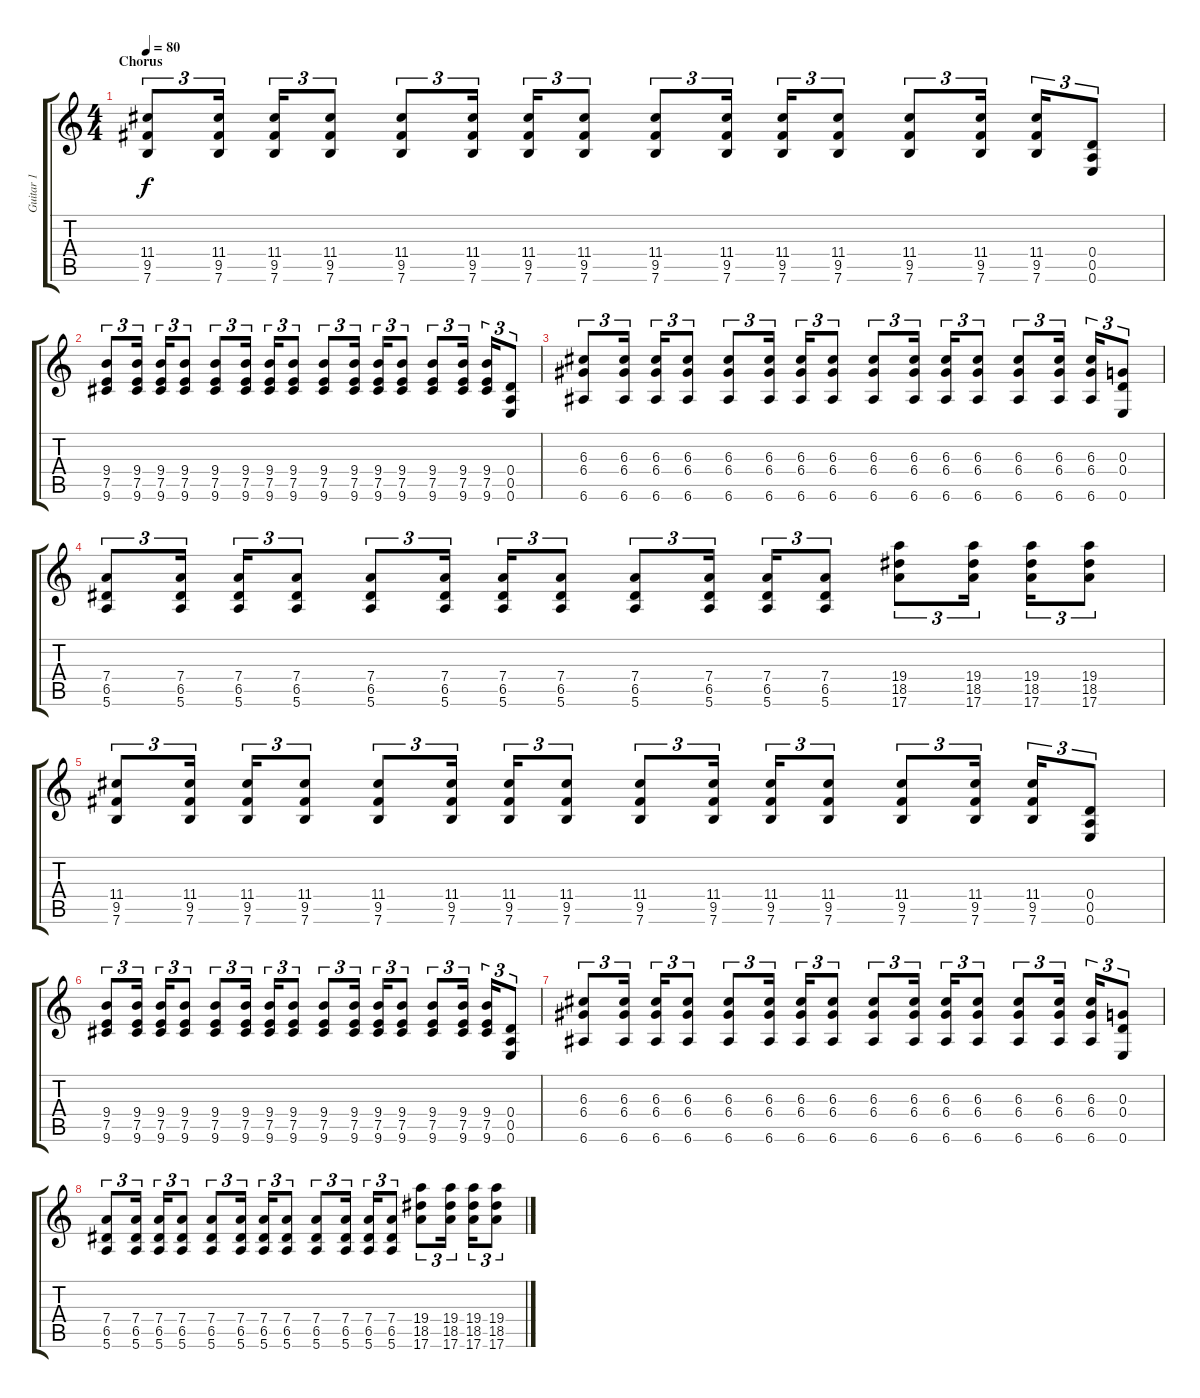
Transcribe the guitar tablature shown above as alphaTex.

\track ("Guitar 1" "Guitar 1") {instrument distortionguitar}
\staff {score tabs}
\tuning (E4 B3 G3 D3 A2 E2) {hide}
\ts (4 4)
\section ("" "Chorus")
\tempo 80
\clef g2
\ks c
(11.4 9.5 7.6).8{tu (3 2) dy f volume 13} (11.4 9.5 7.6).16{tu (3 2) beam splitsecondary} (11.4 9.5 7.6).16{tu (3 2)} (11.4 9.5 7.6).8{tu (3 2)} (11.4 9.5 7.6).8{tu (3 2)} (11.4 9.5 7.6).16{tu (3 2) beam splitsecondary} (11.4 9.5 7.6).16{tu (3 2)} (11.4 9.5 7.6).8{tu (3 2)} (11.4 9.5 7.6).8{tu (3 2)} (11.4 9.5 7.6).16{tu (3 2) beam splitsecondary} (11.4 9.5 7.6).16{tu (3 2)} (11.4 9.5 7.6).8{tu (3 2)} (11.4 9.5 7.6).8{tu (3 2)} (11.4 9.5 7.6).16{tu (3 2) beam splitsecondary} (11.4 9.5 7.6).16{tu (3 2)} (0.4 0.5 0.6).8{tu (3 2)} |
(9.4 7.5 9.6).8{tu (3 2)} (9.4 7.5 9.6).16{tu (3 2) beam splitsecondary} (9.4 7.5 9.6).16{tu (3 2)} (9.4 7.5 9.6).8{tu (3 2)} (9.4 7.5 9.6).8{tu (3 2)} (9.4 7.5 9.6).16{tu (3 2) beam splitsecondary} (9.4 7.5 9.6).16{tu (3 2)} (9.4 7.5 9.6).8{tu (3 2)} (9.4 7.5 9.6).8{tu (3 2)} (9.4 7.5 9.6).16{tu (3 2) beam splitsecondary} (9.4 7.5 9.6).16{tu (3 2)} (9.4 7.5 9.6).8{tu (3 2)} (9.4 7.5 9.6).8{tu (3 2)} (9.4 7.5 9.6).16{tu (3 2) beam splitsecondary} (9.4 7.5 9.6).16{tu (3 2)} (0.4 0.5 0.6).8{tu (3 2)} |
(6.3 6.4 6.6).8{tu (3 2)} (6.3 6.4 6.6).16{tu (3 2) beam splitsecondary} (6.3 6.4 6.6).16{tu (3 2)} (6.3 6.4 6.6).8{tu (3 2)} (6.3 6.4 6.6).8{tu (3 2)} (6.3 6.4 6.6).16{tu (3 2) beam splitsecondary} (6.3 6.4 6.6).16{tu (3 2)} (6.3 6.4 6.6).8{tu (3 2)} (6.3 6.4 6.6).8{tu (3 2)} (6.3 6.4 6.6).16{tu (3 2) beam splitsecondary} (6.3 6.4 6.6).16{tu (3 2)} (6.3 6.4 6.6).8{tu (3 2)} (6.3 6.4 6.6).8{tu (3 2)} (6.3 6.4 6.6).16{tu (3 2) beam splitsecondary} (6.3 6.4 6.6).16{tu (3 2)} (0.3 0.4 0.6).8{tu (3 2)} |
(7.4 6.5 5.6).8{tu (3 2)} (7.4 6.5 5.6).16{tu (3 2) beam splitsecondary} (7.4 6.5 5.6).16{tu (3 2)} (7.4 6.5 5.6).8{tu (3 2)} (7.4 6.5 5.6).8{tu (3 2)} (7.4 6.5 5.6).16{tu (3 2) beam splitsecondary} (7.4 6.5 5.6).16{tu (3 2)} (7.4 6.5 5.6).8{tu (3 2)} (7.4 6.5 5.6).8{tu (3 2)} (7.4 6.5 5.6).16{tu (3 2) beam splitsecondary} (7.4 6.5 5.6).16{tu (3 2)} (7.4 6.5 5.6).8{tu (3 2)} (19.4 18.5 17.6).8{tu (3 2)} (19.4 18.5 17.6).16{tu (3 2) beam splitsecondary} (19.4 18.5 17.6).16{tu (3 2)} (19.4 18.5 17.6).8{tu (3 2)} |
(11.4 9.5 7.6).8{tu (3 2) volume 13} (11.4 9.5 7.6).16{tu (3 2) beam splitsecondary} (11.4 9.5 7.6).16{tu (3 2)} (11.4 9.5 7.6).8{tu (3 2)} (11.4 9.5 7.6).8{tu (3 2)} (11.4 9.5 7.6).16{tu (3 2) beam splitsecondary} (11.4 9.5 7.6).16{tu (3 2)} (11.4 9.5 7.6).8{tu (3 2)} (11.4 9.5 7.6).8{tu (3 2)} (11.4 9.5 7.6).16{tu (3 2) beam splitsecondary} (11.4 9.5 7.6).16{tu (3 2)} (11.4 9.5 7.6).8{tu (3 2)} (11.4 9.5 7.6).8{tu (3 2)} (11.4 9.5 7.6).16{tu (3 2) beam splitsecondary} (11.4 9.5 7.6).16{tu (3 2)} (0.4 0.5 0.6).8{tu (3 2)} |
(9.4 7.5 9.6).8{tu (3 2)} (9.4 7.5 9.6).16{tu (3 2) beam splitsecondary} (9.4 7.5 9.6).16{tu (3 2)} (9.4 7.5 9.6).8{tu (3 2)} (9.4 7.5 9.6).8{tu (3 2)} (9.4 7.5 9.6).16{tu (3 2) beam splitsecondary} (9.4 7.5 9.6).16{tu (3 2)} (9.4 7.5 9.6).8{tu (3 2)} (9.4 7.5 9.6).8{tu (3 2)} (9.4 7.5 9.6).16{tu (3 2) beam splitsecondary} (9.4 7.5 9.6).16{tu (3 2)} (9.4 7.5 9.6).8{tu (3 2)} (9.4 7.5 9.6).8{tu (3 2)} (9.4 7.5 9.6).16{tu (3 2) beam splitsecondary} (9.4 7.5 9.6).16{tu (3 2)} (0.4 0.5 0.6).8{tu (3 2)} |
(6.3 6.4 6.6).8{tu (3 2)} (6.3 6.4 6.6).16{tu (3 2) beam splitsecondary} (6.3 6.4 6.6).16{tu (3 2)} (6.3 6.4 6.6).8{tu (3 2)} (6.3 6.4 6.6).8{tu (3 2)} (6.3 6.4 6.6).16{tu (3 2) beam splitsecondary} (6.3 6.4 6.6).16{tu (3 2)} (6.3 6.4 6.6).8{tu (3 2)} (6.3 6.4 6.6).8{tu (3 2)} (6.3 6.4 6.6).16{tu (3 2) beam splitsecondary} (6.3 6.4 6.6).16{tu (3 2)} (6.3 6.4 6.6).8{tu (3 2)} (6.3 6.4 6.6).8{tu (3 2)} (6.3 6.4 6.6).16{tu (3 2) beam splitsecondary} (6.3 6.4 6.6).16{tu (3 2)} (0.3 0.4 0.6).8{tu (3 2)} |
(7.4 6.5 5.6).8{tu (3 2)} (7.4 6.5 5.6).16{tu (3 2) beam splitsecondary} (7.4 6.5 5.6).16{tu (3 2)} (7.4 6.5 5.6).8{tu (3 2)} (7.4 6.5 5.6).8{tu (3 2)} (7.4 6.5 5.6).16{tu (3 2) beam splitsecondary} (7.4 6.5 5.6).16{tu (3 2)} (7.4 6.5 5.6).8{tu (3 2)} (7.4 6.5 5.6).8{tu (3 2)} (7.4 6.5 5.6).16{tu (3 2) beam splitsecondary} (7.4 6.5 5.6).16{tu (3 2)} (7.4 6.5 5.6).8{tu (3 2)} (19.4 18.5 17.6).8{tu (3 2)} (19.4 18.5 17.6).16{tu (3 2) beam splitsecondary} (19.4 18.5 17.6).16{tu (3 2)} (19.4 18.5 17.6).8{tu (3 2)}
